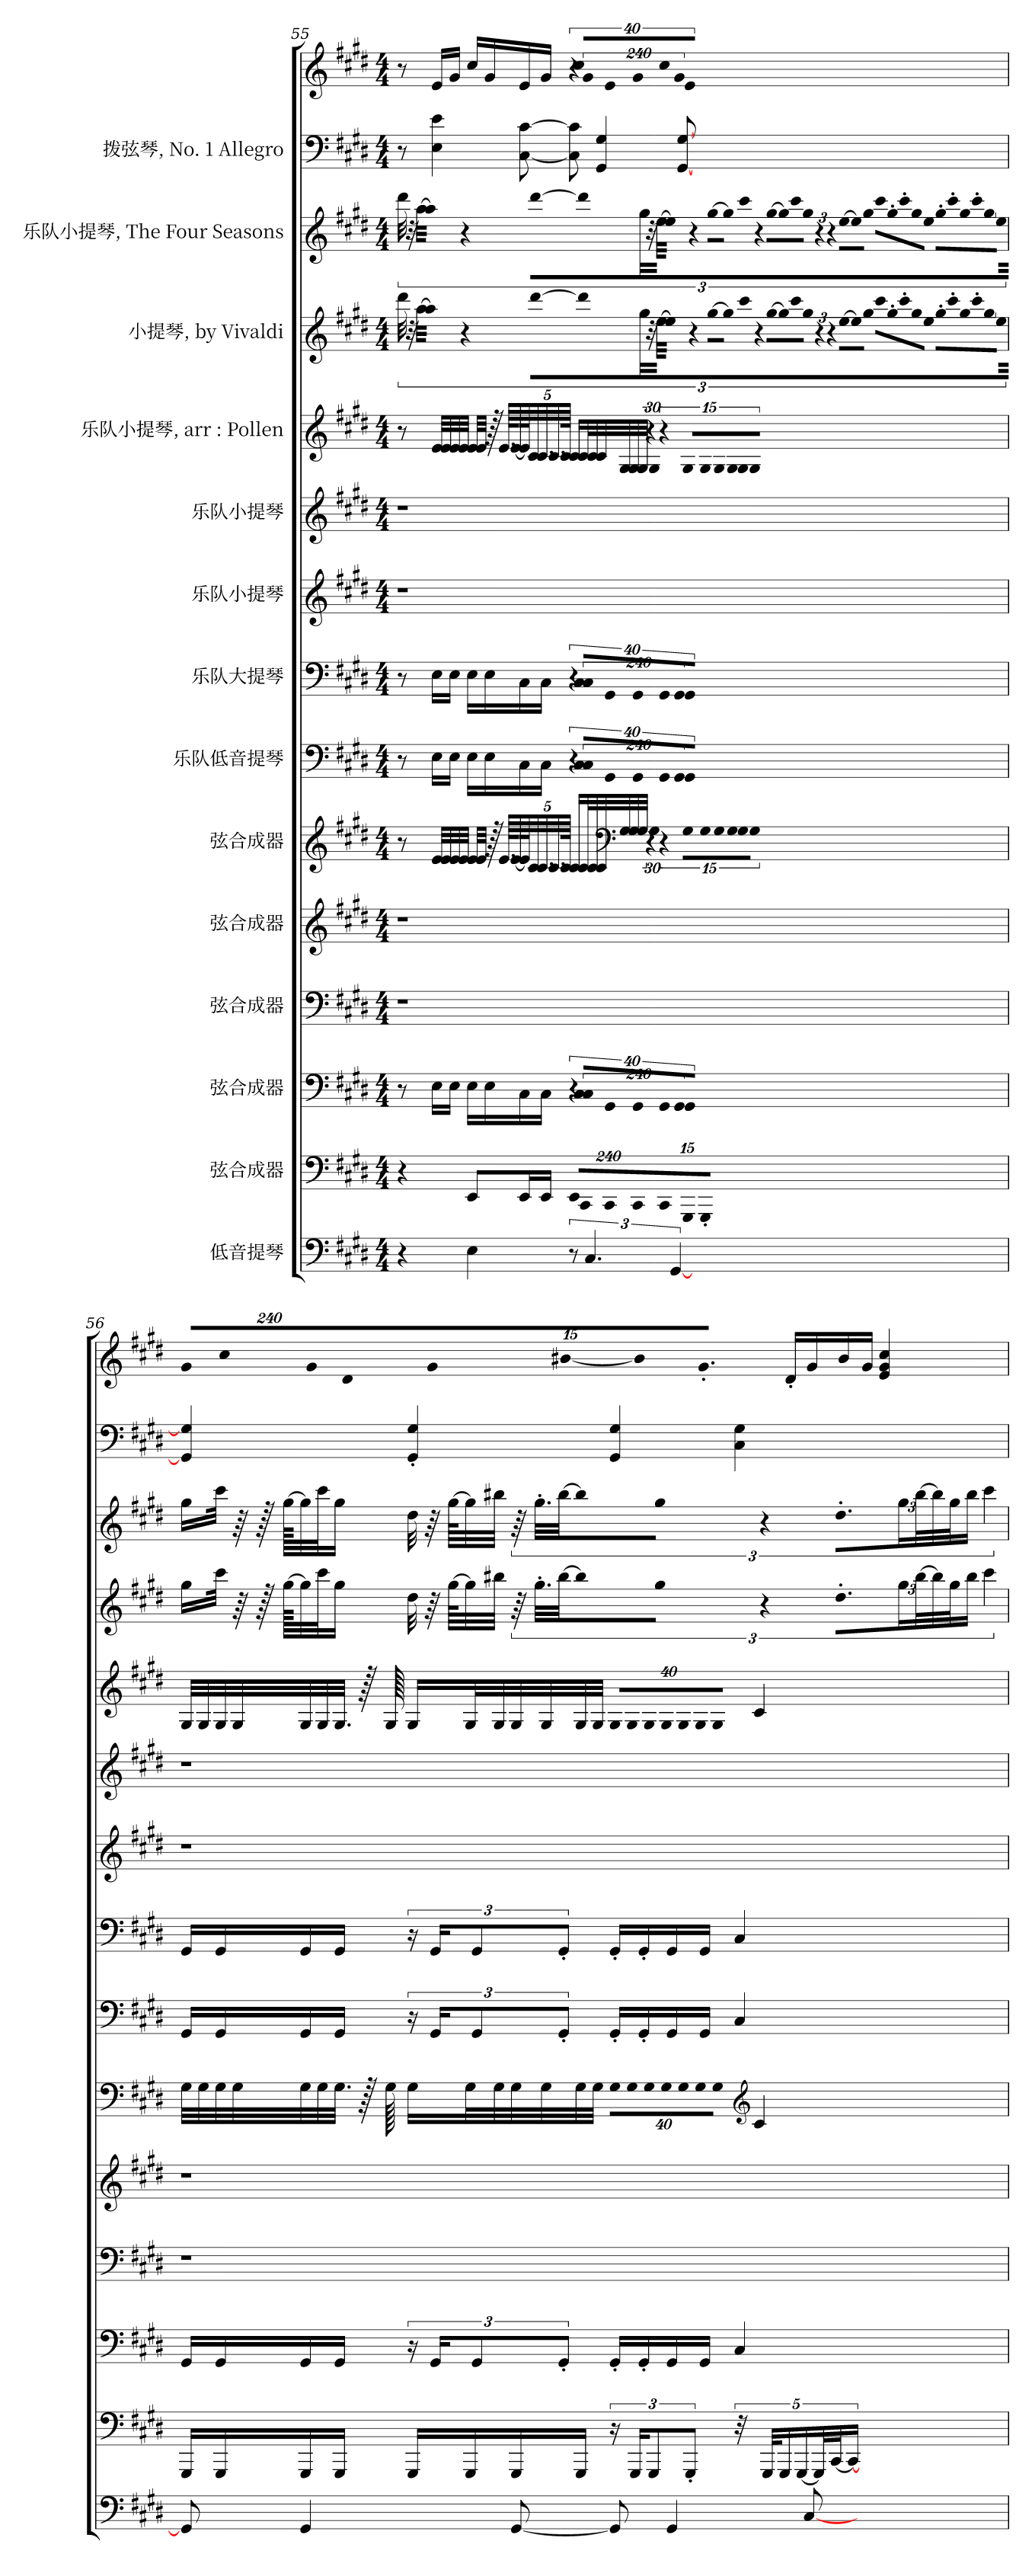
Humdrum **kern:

**kern	**kern	**kern	**kern	**kern	**kern	**kern	**kern	**kern	**kern	**kern	**kern	**kern	**kern	**kern
*part14	*part13	*part12	*part11	*part10	*part9	*part8	*part7	*part6	*part5	*part4	*part3	*part2	*part1	*part1
*staff15	*staff14	*staff13	*staff12	*staff11	*staff10	*staff9	*staff8	*staff7	*staff6	*staff5	*staff4	*staff3	*staff2	*staff1
*I"低音提琴	*I"弦合成器	*I"弦合成器	*I"弦合成器	*I"弦合成器	*I"弦合成器	*I"乐队低音提琴	*I"乐队大提琴	*I"乐队小提琴	*I"乐队小提琴	*I"乐队小提琴, arr : Pollen	*I"小提琴, by Vivaldi	*I"乐队小提琴, The Four Seasons	*I"拨弦琴, No. 1 Allegro	*
!!LO:PB:g=z
*clefF4	*clefF4	*clefF4	*clefF4	*clefG2	*clefG2	*clefF4	*clefF4	*clefG2	*clefG2	*clefG2	*clefG2	*clefG2	*clefF4	*clefG2
*ITrd7c12	*	*	*	*	*	*ITrd7c12	*	*	*	*	*	*	*	*
*k[f#c#g#d#]	*k[f#c#g#d#]	*k[f#c#g#d#]	*k[f#c#g#d#]	*k[f#c#g#d#]	*k[f#c#g#d#]	*k[f#c#g#d#]	*k[f#c#g#d#]	*k[f#c#g#d#]	*k[f#c#g#d#]	*k[f#c#g#d#]	*k[f#c#g#d#]	*k[f#c#g#d#]	*k[f#c#g#d#]	*k[f#c#g#d#]
*M4/4	*M4/4	*M4/4	*M4/4	*M4/4	*M4/4	*M4/4	*M4/4	*M4/4	*M4/4	*M4/4	*M4/4	*M4/4	*M4/4	*M4/4
=55	=55	=55	=55	=55	=55	=55	=55	=55	=55	=55	=55	=55	=55	=55
4r	4r	8r	1r	1r	8r	8r	8r	1r	1r	8r	48ddd#\	48ddd#\	8r	8r
.	.	.	.	.	.	.	.	.	.	.	48r	48r	.	.
.	.	.	.	.	.	.	.	.	.	.	[48aa\LLL	[48aa\LLL	.	.
.	.	.	.	.	.	.	.	.	.	.	64aa\JJJk]	64aa\JJJk]	.	.
.	.	.	.	.	.	.	.	.	.	.	128r	128r	.	.
.	.	.	.	.	.	.	.	.	.	.	[128ddd#\KKLLL	[128ddd#\KKLLL	.	.
.	.	.	.	.	.	.	.	.	.	.	32ddd#\]	32ddd#\]	.	.
.	.	16E\LL	.	.	32e/LLL	16EE\LL	16E\LL	.	.	32e/LLL	48gg#\JJJ	48gg#\JJJ	4E\ 4e\	16e/LL
.	.	.	.	.	.	.	.	.	.	.	48r	48r	.	.
.	.	.	.	.	32e/	.	.	.	.	32e/	.	.	.	.
.	.	.	.	.	.	.	.	.	.	.	[48ee\LLL	[48ee\LLL	.	.
.	.	16E\JJ	.	.	32e/	16EE\JJ	16E\JJ	.	.	32e/	64ee\JJJk]	64ee\JJJk]	.	16g#/JJ
.	.	.	.	.	.	.	.	.	.	.	128r	128r	.	.
.	.	.	.	.	.	.	.	.	.	.	[128gg#\KKLLL	[128gg#\KKLLL	.	.
.	.	.	.	.	32e/JJJ	.	.	.	.	32e/JJJ	32gg#\JJJ]	32gg#\JJJ]	.	.
4EE\	8EE/L	16E\LL	.	.	32e/LLL	16EE\LL	16E\LL	.	.	32e/LLL	32ccc#\	32ccc#\	.	16cc#/LL
.	.	.	.	.	32e/JJJ	.	.	.	.	32e/JJJ	64r	64r	.	.
.	.	.	.	.	.	.	.	.	.	.	[64gg#\KLLL	[64gg#\KLLL	.	.
.	.	16E\	.	.	128r	16EE\	16E\	.	.	128r	32gg#\]	32gg#\]	.	16g#/
.	.	.	.	.	64.e/KLLL	.	.	.	.	64.e/KLLL	.	.	.	.
.	.	.	.	.	[32e/	.	.	.	.	[32e/	32ccc#\	32ccc#\	.	.
*	*	*	*	*	*Xbrackettup	*	*	*	*	*Xbrackettup	*	*	*	*
.	16EE/L	16C#\	.	.	80e/K]	16CC#\	16C#\	.	.	80e/K]	32gg#\JJJ	32gg#\JJJ	[8C#\ [8c#\	16e/
.	.	.	.	.	40c#/	.	.	.	.	40c#/	.	.	.	.
.	.	.	.	.	.	.	.	.	.	.	64r	64r	.	.
.	.	.	.	.	40.c#/	.	.	.	.	40.c#/	.	.	.	.
.	.	.	.	.	.	.	.	.	.	.	128r	128r	.	.
.	.	.	.	.	.	.	.	.	.	.	[128ee\KKLLL	[128ee\KKLLL	.	.
.	16EE/JJ	16C#\JJ	.	.	.	16CC#\JJ	16C#\JJ	.	.	.	32ee\]	32ee\]	.	16g#/JJ
.	.	.	.	.	40.c#/	.	.	.	.	40.c#/	.	.	.	.
.	.	.	.	.	.	.	.	.	.	.	32gg#\JJJ	32gg#\JJJ	.	.
.	.	.	.	.	80c#/JJJk	.	.	.	.	80c#/JJJk	.	.	.	.
*	*Xbrackettup	*	*	*	*	*	*	*	*	*	*	*	*	*
!	!LO:N:vis=16	!LO:N:vis=32	!	!	!	!LO:N:vis=32	!LO:N:vis=32	!	!	!	!	!	!	!LO:N:vis=32
12r	1920%137EE/LL	640%23r	.	.	16c#/LL	640%23r	640%23r	.	.	16c#/LL	16ccc#\LL	16ccc#\LL	8C#\] 8c#\]	640%23r
!	!	!LO:N:vis=32	!	!	!	!LO:N:vis=32	!LO:N:vis=32	!	!	!	!	!	!	!LO:N:vis=32
.	.	640%23C#/KLL	.	.	.	640%23CC#/KLL	640%23C#/KLL	.	.	.	.	.	.	640%23cc#/KLL
.	.	.	.	.	32c#/L	.	.	.	.	32c#/L	16gg#'\	16gg#'\	.	.
!	!LO:N:vis=16	!	!	!	!	!	!	!	!	!	!	!	!	!
.	1920%137CC#/	.	.	.	.	.	.	.	.	.	.	.	.	.
!	!	!LO:N:vis=16	!	!	!	!LO:N:vis=16	!LO:N:vis=16	!	!	!	!	!	!	!LO:N:vis=16
.	.	1920%137C#/	.	.	.	1920%137CC#/	1920%137C#/	.	.	.	.	.	.	1920%137g#/
6.CC#/	.	.	.	.	.	.	.	.	.	.	.	.	.	.
.	.	.	.	.	32c#/	.	.	.	.	32c#/	.	.	.	.
.	.	.	.	.	32c#/	.	.	.	.	32c#/	32ccc#'\L	32ccc#'\L	4GG#/ 4G#/	.
!	!LO:N:vis=16	!	!	!	!	!	!	!	!	!	!	!	!	!
.	1920%137CC#/	.	.	.	.	.	.	.	.	.	.	.	.	.
!	!	!LO:N:vis=16	!	!	!	!LO:N:vis=16	!LO:N:vis=16	!	!	!	!	!	!	!LO:N:vis=16
.	.	1920%137GG#/	.	.	.	1920%137GGG#/	1920%137GG#/	.	.	.	.	.	.	1920%137e/
*	*	*	*	*	*clefF4	*	*	*	*	*	*	*	*	*
.	.	.	.	.	32G#/	.	.	.	.	32G#/	32gg#\J	32gg#\J	.	.
.	.	.	.	.	32G#/	.	.	.	.	32G#/	16ee\JJ	16ee\JJ	.	.
!	!LO:N:vis=16	!	!	!	!	!	!	!	!	!	!	!	!	!
.	1920%137CC#/	.	.	.	.	.	.	.	.	.	.	.	.	.
!	!	!LO:N:vis=16	!	!	!	!LO:N:vis=16	!LO:N:vis=16	!	!	!	!	!	!	!LO:N:vis=16
.	.	1920%137GG#/	.	.	.	1920%137GGG#/	1920%137GG#/	.	.	.	.	.	.	1920%137g#/
.	.	.	.	.	32G#/JJJ	.	.	.	.	32G#/JJJ	.	.	.	.
*	*	*	*	*	*brackettup	*	*	*	*	*	*	*	*	*
!	!	!	!	!	!LO:N:vis=64	!	!	!	!	!	!	!	!	!
*	*	*	*	*	*	*	*	*	*	*brackettup	*	*	*	*
!	!	!	!	!	!	!	!	!	!	!LO:N:vis=64	!	!	!	!
.	.	.	.	.	960%17r	.	.	.	.	960%17r	16gg#'\LL	16gg#'\LL	.	.
!	!	!	!	!	!LO:N:vis=256%9	!	!	!	!	!LO:N:vis=256%9	!	!	!	!
.	.	.	.	.	960%17G#\	.	.	.	.	960%17G#/	.	.	.	.
.	1920ryy	.	.	.	1920ryy	.	.	.	.	1920ryy	.	.	.	.
!	!LO:N:vis=16	!LO:N:vis=16	!	!	!LO:N:vis=64	!LO:N:vis=16	!LO:N:vis=16	!	!	!LO:N:vis=64	!	!	!	!LO:N:vis=16
.	1920%137CC#/	1920%137GG#/	.	.	960%17r	1920%137GGG#/	1920%137GG#/	.	.	960%17r	.	.	.	1920%137cc#/
!	!	!	!	!	!LO:N:vis=256%9	!	!	!	!	!LO:N:vis=256%9	!	!	!	!
.	.	.	.	.	960%17G#\KLLL	.	.	.	.	960%17G#/KLLL	.	.	.	.
.	.	.	.	.	.	.	.	.	.	.	32ccc#'\L	32ccc#'\L	.	.
!	!	!	!	!	!LO:N:vis=32	!	!	!	!	!LO:N:vis=32	!	!	!	!
.	.	.	.	.	640%23G#\	.	.	.	.	640%23G#/	.	.	.	.
[6GGG#/	.	.	.	.	.	.	.	.	.	.	.	.	.	.
.	.	.	.	.	.	.	.	.	.	.	32gg#\J	32gg#\J	.	.
!	!LO:N:vis=16	!LO:N:vis=16	!	!	!LO:N:vis=32	!LO:N:vis=16	!LO:N:vis=16	!	!	!LO:N:vis=32	!	!	!	!LO:N:vis=16
.	1920%137GGG#/	1920%137GG#/	.	.	640%23G#\	1920%137GGG#/	1920%137GG#/	.	.	640%23G#/	.	.	.	1920%137g#/
.	.	.	.	.	.	.	.	.	.	.	16ccc#'\	16ccc#'\	[8GG#/ [8G#/	.
!	!	!	!	!	!LO:N:vis=32	!	!	!	!	!LO:N:vis=32	!	!	!	!
.	.	.	.	.	640%23G#\	.	.	.	.	640%23G#/	.	.	.	.
!	!LO:N:vis=16	!LO:N:vis=16	!	!	!	!LO:N:vis=16	!LO:N:vis=16	!	!	!	!	!	!	!LO:N:vis=16
.	1920%137GGG#'/JJ	1920%137GG#/JJ	.	.	.	1920%137GGG#/JJ	1920%137GG#/JJ	.	.	.	.	.	.	1920%137e/JJ
!	!	!	!	!	!LO:N:vis=32	!	!	!	!	!LO:N:vis=32	!	!	!	!
.	.	.	.	.	640%23G#\	.	.	.	.	640%23G#/	.	.	.	.
.	.	.	.	.	.	.	.	.	.	.	32gg#\L	32gg#\L	.	.
!	!	!	!	!	!LO:N:vis=32	!	!	!	!	!LO:N:vis=32	!	!	!	!
.	.	.	.	.	640%23G#\JJJ	.	.	.	.	640%23G#/JJJ	.	.	.	.
.	.	.	.	.	.	.	.	.	.	.	32ee\JJJ	32ee\JJJ	.	.
960ryy	960ryy	960ryy	960ryy	960ryy	.	960ryy	960ryy	960ryy	960ryy	.	960ryy	960ryy	960ryy	960ryy
!!LO:PB:g=z
=56	=56	=56	=56	=56	=56	=56	=56	=56	=56	=56	=56	=56	=56	=56
*	*	*	*	*	*	*	*	*	*	*	*	*	*	*Xbrackettup
!	!	!	!	!	!	!	!	!	!	!	!	!	!	!LO:N:vis=16
8GGG#/]	16GGG#/LL	16GG#/LL	1r	1r	32G#\LLL	16GGG#/LL	16GG#/LL	1r	1r	32G#/LLL	16gg#\LL	16gg#\LL	4GG#/] 4G#/]	1920%137g#/LL
.	.	.	.	.	32G#\	.	.	.	.	32G#/	.	.	.	.
.	16GGG#/	16GG#/	.	.	32G#\	16GGG#/	16GG#/	.	.	32G#/	32ccc#\JJk	32ccc#\JJk	.	.
!	!	!	!	!	!	!	!	!	!	!	!	!	!	!LO:N:vis=16
.	.	.	.	.	.	.	.	.	.	.	.	.	.	1920%137cc#/
.	.	.	.	.	32G#\	.	.	.	.	32G#/	64r	64r	.	.
.	.	.	.	.	.	.	.	.	.	.	128r	128r	.	.
.	.	.	.	.	.	.	.	.	.	.	[128gg#\KKLLL	[128gg#\KKLLL	.	.
4GGG#/	16GGG#/	16GG#/	.	.	32G#\	16GGG#/	16GG#/	.	.	32G#/	32gg#\]	32gg#\]	.	.
!	!	!	!	!	!	!	!	!	!	!	!	!	!	!LO:N:vis=16
.	.	.	.	.	.	.	.	.	.	.	.	.	.	1920%137g#/
.	.	.	.	.	32G#\	.	.	.	.	32G#/	32ccc#\J	32ccc#\J	.	.
.	16GGG#/JJ	16GG#/JJ	.	.	32.G#\JJJ	16GGG#/JJ	16GG#/JJ	.	.	32.G#/JJJ	16gg#\JJ	16gg#\JJ	.	.
!	!	!	!	!	!	!	!	!	!	!	!	!	!	!LO:N:vis=16
.	.	.	.	.	.	.	.	.	.	.	.	.	.	1920%137d#/
.	.	.	.	.	128r	.	.	.	.	128r	.	.	.	.
.	.	.	.	.	128G#\	.	.	.	.	128G#/	.	.	.	.
.	16GGG#/LL	24r	.	.	16G#\LL	24r	24r	.	.	16G#/LL	32dd#\	32dd#\	4GG#/' 4G#/'	.
.	.	.	.	.	.	.	.	.	.	.	64r	64r	.	.
.	.	.	.	.	.	.	.	.	.	.	.	.	.	1920ryy
!	!	!	!	!	!	!	!	!	!	!	!	!	!	!LO:N:vis=32
.	.	.	.	.	.	.	.	.	.	.	.	.	.	640%23g#/L
.	.	24GG#/KL	.	.	.	24GGG#/KL	24GG#/KL	.	.	.	.	.	.	.
.	.	.	.	.	.	.	.	.	.	.	[64gg#\KLLL	[64gg#\KLLL	.	.
.	16GGG#/	.	.	.	32G#\L	.	.	.	.	32G#/L	32gg#\]	32gg#\]	.	.
!	!	!	!	!	!	!	!	!	!	!	!	!	!	!LO:N:vis=32
.	.	.	.	.	.	.	.	.	.	.	.	.	.	[640%23b#X/
.	.	12GG#/	.	.	.	12GGG#/	12GG#/	.	.	.	.	.	.	.
.	.	.	.	.	32G#\	.	.	.	.	32G#/	32bb#X\JJJ	32bb#X\JJJ	.	.
!	!	!	!	!	!	!	!	!	!	!	!	!	!	!LO:N:vis=32
.	.	.	.	.	.	.	.	.	.	.	.	.	.	640%23b#/J]
[8GGG#/	16GGG#/	.	.	.	32G#\	.	.	.	.	32G#/	96r	96r	.	.
.	.	.	.	.	.	.	.	.	.	.	48.gg#'\LLL	48.gg#'\LLL	.	.
!	!	!	!	!	!	!	!	!	!	!	!	!	!	!LO:N:vis=16.
.	.	.	.	.	.	.	.	.	.	.	.	.	.	960%103g#'/JJ
.	.	.	.	.	32G#\	.	.	.	.	32G#/	.	.	.	.
.	.	12GG#'/J	.	.	.	12GGG#'/J	12GG#'/J	.	.	.	[48bb#\	[48bb#\	.	.
.	16GGG#/JJ	.	.	.	32G#\	.	.	.	.	32G#/	32bb#\]	32bb#\]	.	.
.	.	.	.	.	32G#\JJJ	.	.	.	.	32G#/JJJ	32gg#\JJJ	32gg#\JJJ	.	.
*	*brackettup	*	*	*	*Xbrackettup	*	*	*	*	*	*	*	*	*
!	!	!	!	!	!LO:N:vis=32	!	!	!	!	!	!	!	!	!
*	*	*	*	*	*	*	*	*	*	*Xbrackettup	*	*	*	*
!	!	!	!	!	!	!	!	!	!	!LO:N:vis=32	!	!	!	!
8GGG#/]	24r	16GG#'/LL	.	.	640%23G#\LLL	16GGG#'/LL	16GG#'/LL	.	.	640%23G#/LLL	64r	64r	4GG#/ 4G#/	.
.	.	.	.	.	.	.	.	.	.	.	.	.	.	16d#'/LL
.	.	.	.	.	.	.	.	.	.	.	32.dd#'\KLL	32.dd#'\KLL	.	.
!	!	!	!	!	!LO:N:vis=32	!	!	!	!	!LO:N:vis=32	!	!	!	!
.	.	.	.	.	640%23G#\	.	.	.	.	640%23G#/	.	.	.	.
.	24GGG#/KL	.	.	.	.	.	.	.	.	.	.	.	.	.
*	*	*	*	*	*	*	*	*	*	*	*Xbrackettup	*Xbrackettup	*	*
.	.	16GG#'/	.	.	.	16GGG#'/	16GG#'/	.	.	.	24gg#\	24gg#\	.	.
.	.	.	.	.	.	.	.	.	.	.	.	.	.	16g#/
!	!	!	!	!	!LO:N:vis=32	!	!	!	!	!LO:N:vis=32	!	!	!	!
.	.	.	.	.	640%23G#\	.	.	.	.	640%23G#/	.	.	.	.
.	12GGG#/	.	.	.	.	.	.	.	.	.	.	.	.	.
.	.	.	.	.	.	.	.	.	.	.	[48bb#\L	[48bb#\L	.	.
!	!	!	!	!	!LO:N:vis=32	!	!	!	!	!LO:N:vis=32	!	!	!	!
.	.	.	.	.	640%23G#\	.	.	.	.	640%23G#/	.	.	.	.
4GGG#/	.	16GG#/	.	.	.	16GGG#/	16GG#/	.	.	.	32bb#\]	32bb#\]	.	.
.	.	.	.	.	.	.	.	.	.	.	.	.	.	16b#/
!	!	!	!	!	!LO:N:vis=32	!	!	!	!	!LO:N:vis=32	!	!	!	!
.	.	.	.	.	640%23G#\	.	.	.	.	640%23G#/	.	.	.	.
.	.	.	.	.	.	.	.	.	.	.	32gg#\J	32gg#\J	.	.
.	12GGG#'/J	.	.	.	.	.	.	.	.	.	.	.	.	.
!	!	!	!	!	!LO:N:vis=32	!	!	!	!	!LO:N:vis=32	!	!	!	!
.	.	.	.	.	640%23G#\	.	.	.	.	640%23G#/	.	.	.	.
.	.	16GG#/JJ	.	.	.	16GGG#/JJ	16GG#/JJ	.	.	.	16bb#\JJ	16bb#\JJ	.	.
.	.	.	.	.	.	.	.	.	.	.	.	.	.	16g#/JJ
!	!	!	!	!	!LO:N:vis=32	!	!	!	!	!LO:N:vis=32	!	!	!	!
.	.	.	.	.	640%23G#\JJJ	.	.	.	.	640%23G#/JJJ	.	.	.	.
*	*	*	*	*	*clefG2	*	*	*	*	*	*	*	*	*
.	40r	4C#/	.	.	.	4CC#/	4C#/	.	.	.	4ccc#\	4ccc#\	4C#\ 4G#\	.
.	.	.	.	.	.	.	.	.	.	.	.	.	.	4e/ 4g#/ 4cc#/
.	.	.	.	.	4c#/	.	.	.	.	4c#/	.	.	.	.
.	40GGG#/KLL	.	.	.	.	.	.	.	.	.	.	.	.	.
.	20GGG#/	.	.	.	.	.	.	.	.	.	.	.	.	.
.	[20GGG#/	.	.	.	.	.	.	.	.	.	.	.	.	.
[8CC#/	.	.	.	.	.	.	.	.	.	.	.	.	.	.
.	40GGG#/L]	.	.	.	.	.	.	.	.	.	.	.	.	.
.	[40CC#/J	.	.	.	.	.	.	.	.	.	.	.	.	.
.	20CC#/JJ_	.	.	.	.	.	.	.	.	.	.	.	.	.
640ryy	640ryy	640ryy	640ryy	640ryy	.	640ryy	640ryy	640ryy	640ryy	.	640ryy	640ryy	640ryy	.
.	.	.	.	.	.	.	.	.	.	.	.	.	.	1920ryy
=	=	=	=	=	=	=	=	=	=	=	=	=	=	=
*-	*-	*-	*-	*-	*-	*-	*-	*-	*-	*-	*-	*-	*-	*-
